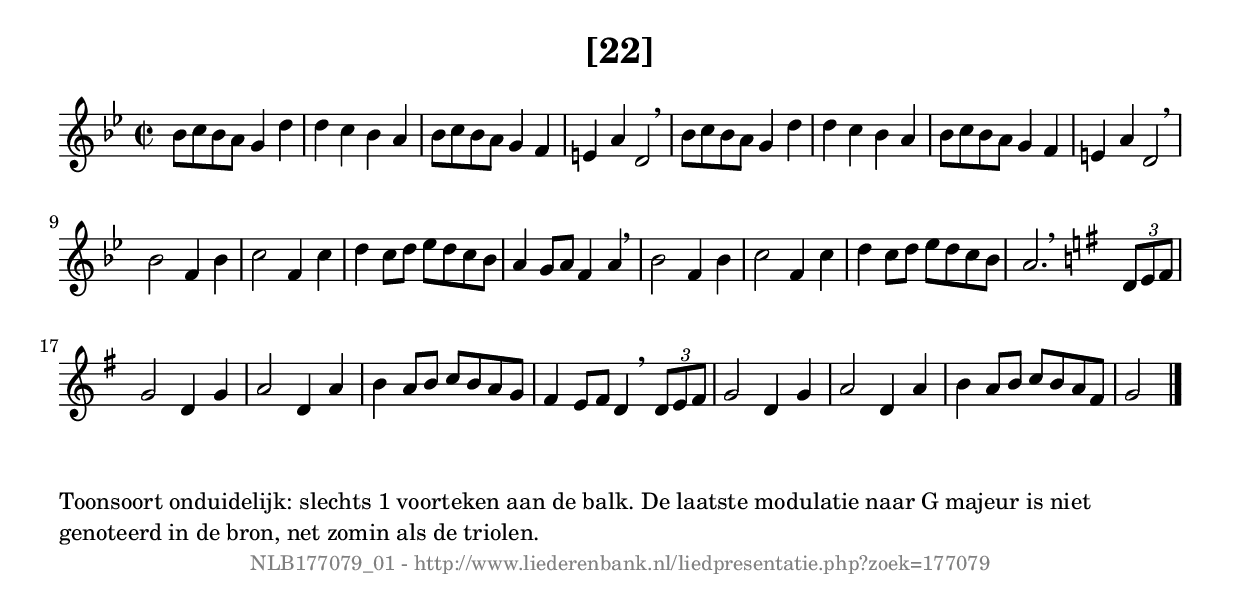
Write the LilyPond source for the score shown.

%
% produced by wce2krn 1.64 (7 June 2014)
%
\version"2.16"
#(append! paper-alist '(("long" . (cons (* 210 mm) (* 2000 mm)))))
#(set-default-paper-size "long")
sb = {\breathe}
mBreak = {\breathe }
bBreak = {\breathe }
x = {\once\override NoteHead #'style = #'cross }
gl=\glissando
itime={\override Staff.TimeSignature #'stencil = ##f }
ficta = {\once\set suggestAccidentals = ##t}
fine = {\once\override Score.RehearsalMark #'self-alignment-X = #1 \mark \markup {\italic{Fine}}}
dc = {\once\override Score.RehearsalMark #'self-alignment-X = #1 \mark \markup {\italic{D.C.}}}
dcf = {\once\override Score.RehearsalMark #'self-alignment-X = #1 \mark \markup {\italic{D.C. al Fine}}}
dcc = {\once\override Score.RehearsalMark #'self-alignment-X = #1 \mark \markup {\italic{D.C. al Coda}}}
ds = {\once\override Score.RehearsalMark #'self-alignment-X = #1 \mark \markup {\italic{D.S.}}}
dsf = {\once\override Score.RehearsalMark #'self-alignment-X = #1 \mark \markup {\italic{D.S. al Fine}}}
dsc = {\once\override Score.RehearsalMark #'self-alignment-X = #1 \mark \markup {\italic{D.S. al Coda}}}
pv = {\set Score.repeatCommands = #'((volta "1"))}
sv = {\set Score.repeatCommands = #'((volta "2"))}
tv = {\set Score.repeatCommands = #'((volta "3"))}
qv = {\set Score.repeatCommands = #'((volta "4"))}
xv = {\set Score.repeatCommands = #'((volta #f))}
\header{ tagline = ""
title = "[22]"
}
\score {{
\key bes \major
\relative g'
{
\set melismaBusyProperties = #'()
\time 2/2
\tempo 4=120
\override Score.MetronomeMark #'transparent = ##t
\override Score.RehearsalMark #'break-visibility = #(vector #t #t #f)
bes8 c bes a g4 d' d c bes a bes8 c bes a g4 f e a d,2 \sb bes'8 c bes a g4 d' d c bes a bes8 c bes a g4 f e a d,2 \mBreak \bar "|"
bes'2 f4 bes c2 f,4 c' d c8 d es d c bes a4 g8 a f4 a \sb bes2 f4 bes c2 f,4 c' d c8 d es d c bes a2. \mBreak
\key g \major \times 2/3 { d,8 e fis } g2 d4 g a2 d,4 a' b a8 b c b a g fis4 e8 fis d4 \sb \times 2/3 { d8 e fis } g2 d4 g a2 d,4 a' b a8 b c b a fis g2 \bar "|."
 }}
 \midi { }
 \layout {
            indent = 0.0\cm
}
}
\markup { \wordwrap-string #" 
Toonsoort onduidelijk: slechts 1 voorteken aan de balk. De laatste modulatie naar G majeur is niet genoteerd in de bron, net zomin als de triolen.
"}
\markup { \vspace #0 } \markup { \with-color #grey \fill-line { \center-column { \smaller "NLB177079_01 - http://www.liederenbank.nl/liedpresentatie.php?zoek=177079" } } }
